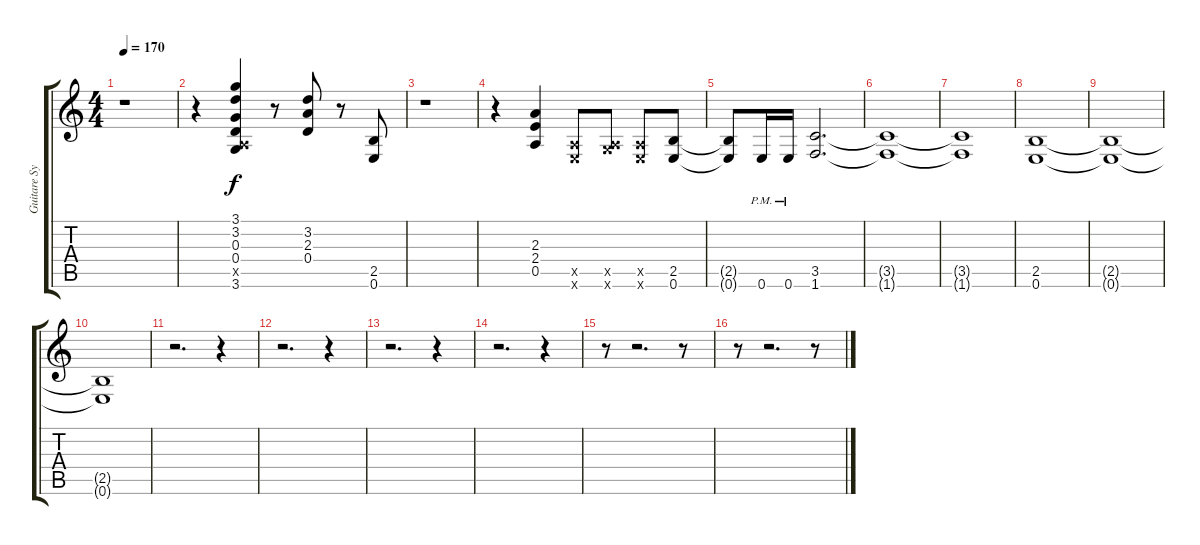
\track ("Guitare Sylvain" "Guitare Sy") {instrument overdrivenguitar}
\staff {score tabs}
\tuning (E4 B3 G3 D3 A2 E2) {hide}
\ts (4 4)
\tempo 170
\clef g2
\ks c
r.1{dy f} |
r.4 (3.1 3.2 0.3 0.4 0.5{x} 3.6).4 r.8 (3.2 2.3 0.4).8 r.8 (2.5 0.6).8 |
r.1 |
r.4 (2.3 2.4 0.5).4 (0.5{x} 0.6{x}).8 (0.5{x} 3.6{x}).8 (0.5{x} 0.6{x}).8 (2.5 0.6).8 |
(2.5{t} 0.6{t}).8 0.6{pm}.16 0.6{pm}.16 (3.5 1.6).2{d} |
(3.5{t} 1.6{t}).1 |
(3.5{t} 1.6{t}).1 |
(2.5 0.6).1 |
(2.5{t} 0.6{t}).1 |
(2.5{t} 0.6{t}).1 |
r.2{d} r.4 |
r.2{d} r.4 |
r.2{d} r.4 |
r.2{d} r.4 |
r.8 r.2{d} r.8 |
r.8 r.2{d} r.8
